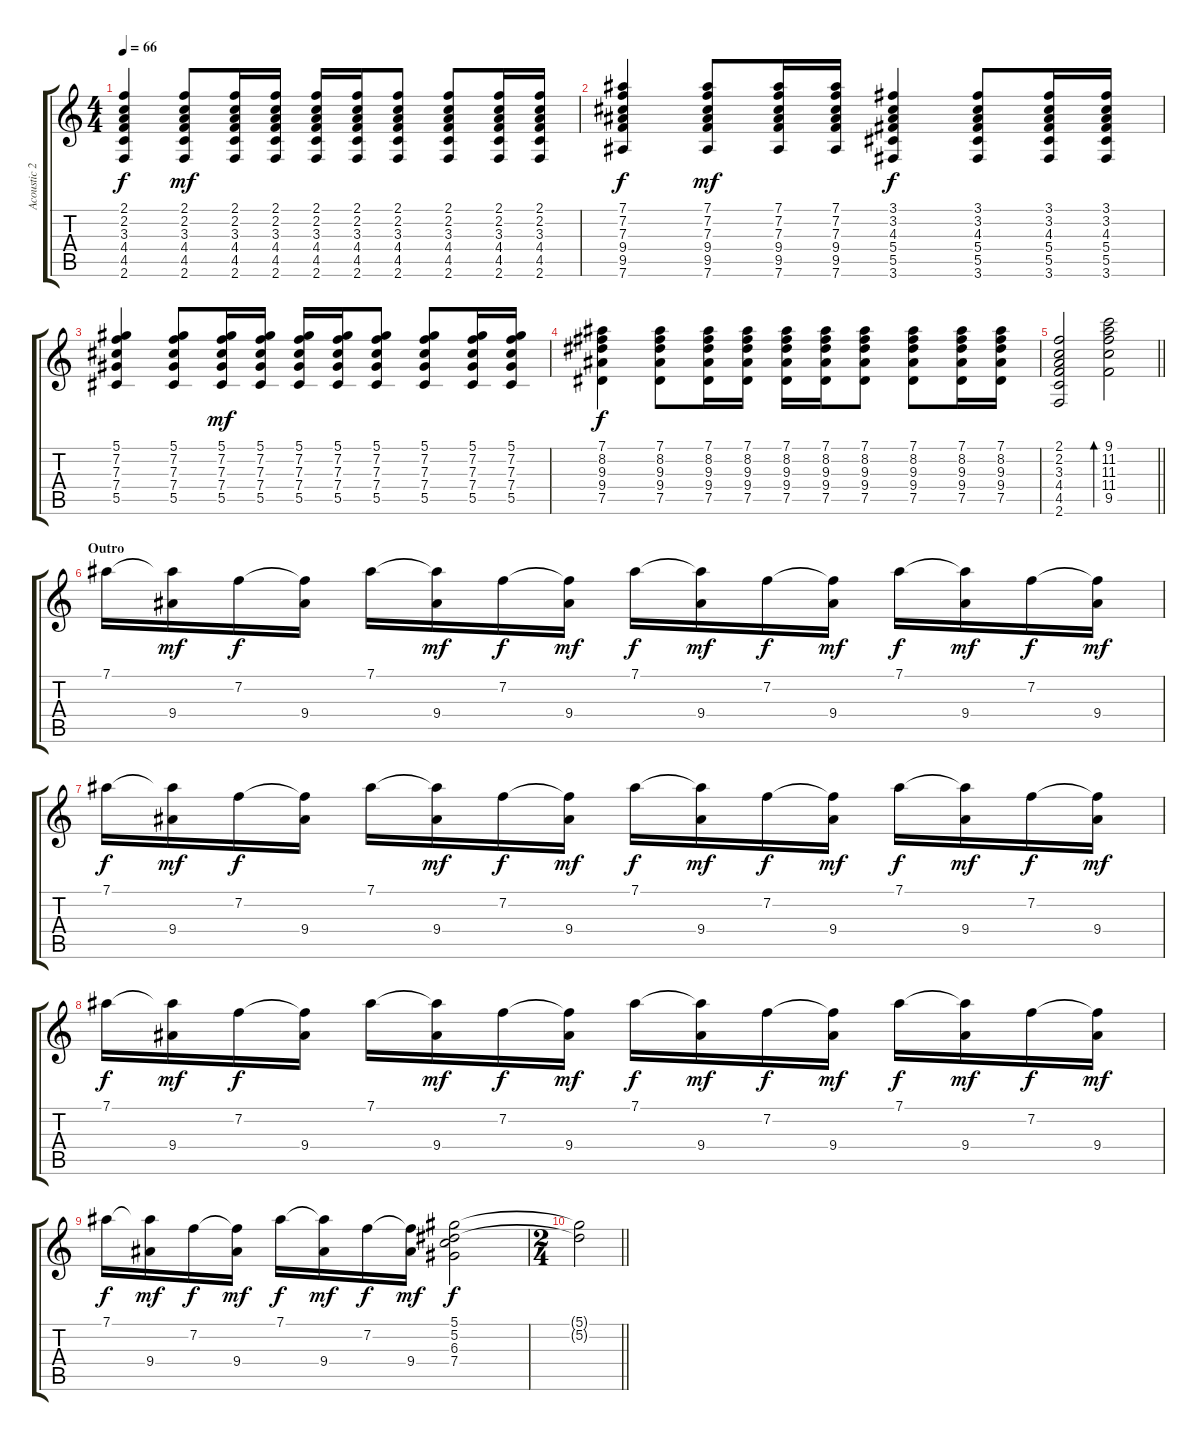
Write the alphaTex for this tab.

\track ("Acoustic 2" "Acoustic 2") {instrument acousticguitarsteel}
\staff {score tabs}
\tuning (Eb4 Bb3 Gb3 Db3 Ab2 Eb2) {hide}
\ts (4 4)
\tempo 66
\clef g2
\ks c
(2.1 2.2 3.3 4.4 4.5 2.6).4{dy f} (2.1 2.2 3.3 4.4 4.5 2.6).8{dy mf} (2.1 2.2 3.3 4.4 4.5 2.6).16 (2.1 2.2 3.3 4.4 4.5 2.6).16 (2.1 2.2 3.3 4.4 4.5 2.6).16 (2.1 2.2 3.3 4.4 4.5 2.6).16 (2.1 2.2 3.3 4.4 4.5 2.6).8 (2.1 2.2 3.3 4.4 4.5 2.6).8 (2.1 2.2 3.3 4.4 4.5 2.6).16 (2.1 2.2 3.3 4.4 4.5 2.6).16 |
(7.1 7.2 7.3 9.4 9.5 7.6).4{dy f} (7.1 7.2 7.3 9.4 9.5 7.6).8{dy mf} (7.1 7.2 7.3 9.4 9.5 7.6).16 (7.1 7.2 7.3 9.4 9.5 7.6).16 (3.1 3.2 4.3 5.4 5.5 3.6).4{dy f} (3.1 3.2 4.3 5.4 5.5 3.6).8 (3.1 3.2 4.3 5.4 5.5 3.6).16 (3.1 3.2 4.3 5.4 5.5 3.6).16 |
(5.1 7.2 7.3 7.4 5.5).4 (5.1 7.2 7.3 7.4 5.5).8 (5.1 7.2 7.3 7.4 5.5).16{dy mf} (5.1 7.2 7.3 7.4 5.5).16 (5.1 7.2 7.3 7.4 5.5).16 (5.1 7.2 7.3 7.4 5.5).16 (5.1 7.2 7.3 7.4 5.5).8 (5.1 7.2 7.3 7.4 5.5).8 (5.1 7.2 7.3 7.4 5.5).16 (5.1 7.2 7.3 7.4 5.5).16 |
(7.1 8.2 9.3 9.4 7.5).4{dy f} (7.1 8.2 9.3 9.4 7.5).8 (7.1 8.2 9.3 9.4 7.5).16 (7.1 8.2 9.3 9.4 7.5).16 (7.1 8.2 9.3 9.4 7.5).16 (7.1 8.2 9.3 9.4 7.5).16 (7.1 8.2 9.3 9.4 7.5).8 (7.1 8.2 9.3 9.4 7.5).8 (7.1 8.2 9.3 9.4 7.5).16 (7.1 8.2 9.3 9.4 7.5).16 |
\barLineRight lightlight
(2.1 2.2 3.3 4.4 4.5 2.6).2 (9.1 11.2 11.3 11.4 9.5).2{bd 240} |
\section ("" "Outro")
7.1.16{volume 13} (7.1{t} 9.4).16{dy mf} 7.2.16{dy f} (7.2{t} 9.4).16 7.1.16 (7.1{t} 9.4).16{dy mf} 7.2.16{dy f} (7.2{t} 9.4).16{dy mf} 7.1.16{dy f} (7.1{t} 9.4).16{dy mf} 7.2.16{dy f} (7.2{t} 9.4).16{dy mf} 7.1.16{dy f} (7.1{t} 9.4).16{dy mf} 7.2.16{dy f} (7.2{t} 9.4).16{dy mf} |
7.1.16{dy f} (7.1{t} 9.4).16{dy mf} 7.2.16{dy f} (7.2{t} 9.4).16 7.1.16 (7.1{t} 9.4).16{dy mf} 7.2.16{dy f} (7.2{t} 9.4).16{dy mf} 7.1.16{dy f} (7.1{t} 9.4).16{dy mf} 7.2.16{dy f} (7.2{t} 9.4).16{dy mf} 7.1.16{dy f} (7.1{t} 9.4).16{dy mf} 7.2.16{dy f} (7.2{t} 9.4).16{dy mf} |
7.1.16{dy f} (7.1{t} 9.4).16{dy mf} 7.2.16{dy f} (7.2{t} 9.4).16 7.1.16 (7.1{t} 9.4).16{dy mf} 7.2.16{dy f} (7.2{t} 9.4).16{dy mf} 7.1.16{dy f} (7.1{t} 9.4).16{dy mf} 7.2.16{dy f} (7.2{t} 9.4).16{dy mf} 7.1.16{dy f} (7.1{t} 9.4).16{dy mf} 7.2.16{dy f} (7.2{t} 9.4).16{dy mf} |
7.1.16{dy f} (7.1{t} 9.4).16{dy mf} 7.2.16{dy f} (7.2{t} 9.4).16{dy mf} 7.1.16{dy f} (7.1{t} 9.4).16{dy mf} 7.2.16{dy f} (7.2{t} 9.4).16{dy mf} (5.1 5.2 6.3 7.4).2{dy f} |
\ts (2 4)
\barLineRight lightlight
(5.1{t} 5.2{t}).2
